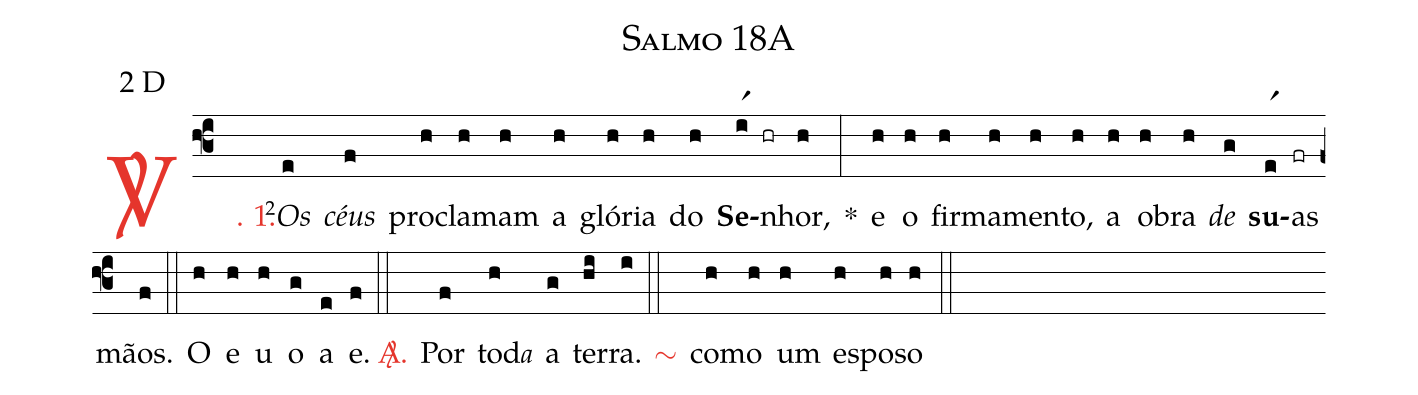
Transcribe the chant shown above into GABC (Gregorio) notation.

name: Salmo 18A;
mode: 2;
mode-differentia: D;
%%
(f3)

<c><sp>V/</sp>. 1.</c>() <v>\VSup{2}</v><i>Os</i>(e) <i>céus</i>(f) pro(h)cla(h)mam(h) a(h) gló(h)ria(h) do(h) <b>Se</b>(ir1 hr)nhor,(h) *(:) e(h) o(h) fir(h)ma(h)men(h)to,(h) a(h) o(h)bra(h) <i>de</i>(g) <b>su</b>(er1)as(fr) mãos.(f) (::)

<eu>O(h) e(h) u(h) o(g) a(e) e.</eu>(f) (::)

<nlba><c><sp>A/</sp>.</c>() Por</nlba>(f) tod<e>a</e>(h) a(g) ter(hi)ra.(i) (::)

<nlba><c><sp>~</sp></c>() co</nlba>(h)mo(h) um(h) es(h)po(h)so(h) (::)
